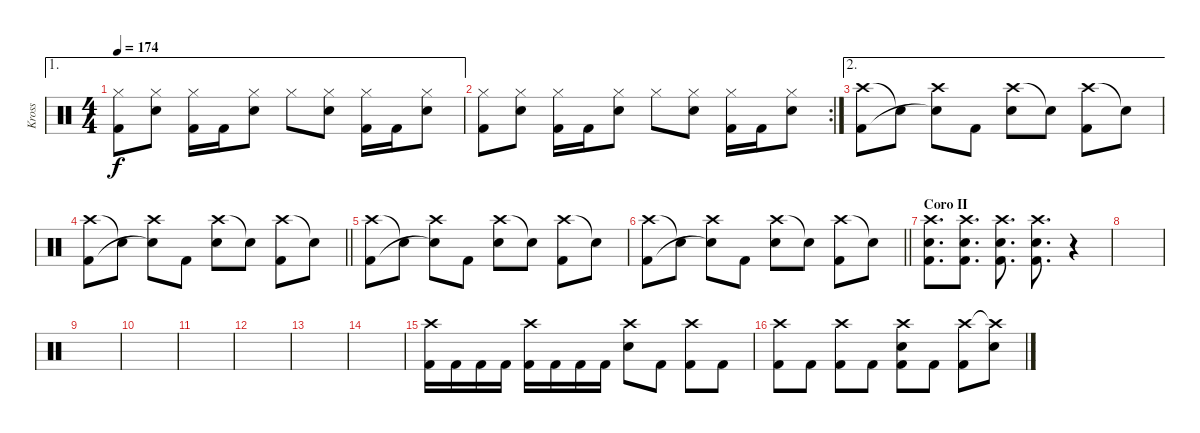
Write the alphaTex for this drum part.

\track ("Kross" "Kross") {instrument percussion}
\staff
\articulation defaults
\ae 1
\ts (4 4)
\tempo 174
\clef neutral
\ks c
("Hi-Hat (closed)" "Kick (hit) 2").8{dy f} ("Hi-Hat (closed)" "Electric Snare (hit)").8 ("Hi-Hat (closed)" "Kick (hit) 2").16 "Kick (hit) 2".16 ("Hi-Hat (closed)" "Electric Snare (hit)").8 "Hi-Hat (closed)".8 ("Hi-Hat (closed)" "Electric Snare (hit)").8 ("Hi-Hat (closed)" "Kick (hit) 2").16 "Kick (hit) 2".16 ("Hi-Hat (closed)" "Electric Snare (hit)").8 |
\rc 2
("Hi-Hat (closed)" "Kick (hit) 2").8 ("Hi-Hat (closed)" "Electric Snare (hit)").8 ("Hi-Hat (closed)" "Kick (hit) 2").16 "Kick (hit) 2".16 ("Hi-Hat (closed)" "Electric Snare (hit)").8 "Hi-Hat (closed)".8 ("Hi-Hat (closed)" "Electric Snare (hit)").8 ("Hi-Hat (closed)" "Kick (hit) 2").16 "Kick (hit) 2".16 ("Hi-Hat (closed)" "Electric Snare (hit)").8 |
\ae 2
("Crash high (hit)" "Kick (hit) 2").8 "Snare (hit)"{t}.8 ("Crash high (hit)" "Snare (hit)"{t}).8 "Kick (hit) 2".8 ("Crash high (hit)" "Electric Snare (hit)").8 "Snare (hit)"{t}.8 ("Crash high (hit)" "Kick (hit) 2").8 "Snare (hit)"{t}.8 |
\barLineRight lightlight
("Crash high (hit)" "Kick (hit) 2").8 "Snare (hit)"{t}.8 ("Crash high (hit)" "Snare (hit)"{t}).8 "Kick (hit) 2".8 ("Crash high (hit)" "Electric Snare (hit)").8 "Snare (hit)"{t}.8 ("Crash high (hit)" "Kick (hit) 2").8 "Snare (hit)"{t}.8 |
("Crash high (hit)" "Kick (hit) 2").8 "Snare (hit)"{t}.8 ("Crash high (hit)" "Snare (hit)"{t}).8 "Kick (hit) 2".8 ("Crash high (hit)" "Electric Snare (hit)").8 "Snare (hit)"{t}.8 ("Crash high (hit)" "Kick (hit) 2").8 "Snare (hit)"{t}.8 |
\barLineRight lightlight
("Crash high (hit)" "Kick (hit) 2").8 "Snare (hit)"{t}.8 ("Crash high (hit)" "Snare (hit)"{t}).8 "Kick (hit) 2".8 ("Crash high (hit)" "Electric Snare (hit)").8 "Snare (hit)"{t}.8 ("Crash high (hit)" "Kick (hit) 2").8 "Snare (hit)"{t}.8 |
\section ("" "Coro II")
("Electric Snare (hit)" "Kick (hit) 2" "Crash high (hit)").8{d} ("Electric Snare (hit)" "Kick (hit) 2" "Crash high (hit)").8{d} ("Electric Snare (hit)" "Kick (hit) 2" "Crash high (hit)").8{d} ("Electric Snare (hit)" "Kick (hit) 2" "Crash high (hit)").8{d} r.4 |
|
|
|
|
|
|
|
("Crash high (hit)" "Kick (hit) 2").16 "Kick (hit) 2".16 "Kick (hit) 2".16 "Kick (hit) 2".16 ("Crash high (hit)" "Kick (hit) 2").16 "Kick (hit) 2".16 "Kick (hit) 2".16 "Kick (hit) 2".16 ("Crash high (hit)" "Electric Snare (hit)").8 "Kick (hit) 2".8 ("Crash high (hit)" "Kick (hit) 2").8 "Kick (hit) 2".8 |
("Crash high (hit)" "Kick (hit) 2").8 "Kick (hit) 2".8 ("Crash high (hit)" "Kick (hit) 2").8 "Kick (hit) 2".8 ("Crash high (hit)" "Electric Snare (hit)" "Kick (hit) 2").8 "Kick (hit) 2".8 ("Crash high (hit)" "Kick (hit) 2").8 ("Crash high (hit)"{t} "Electric Snare (hit)").8
